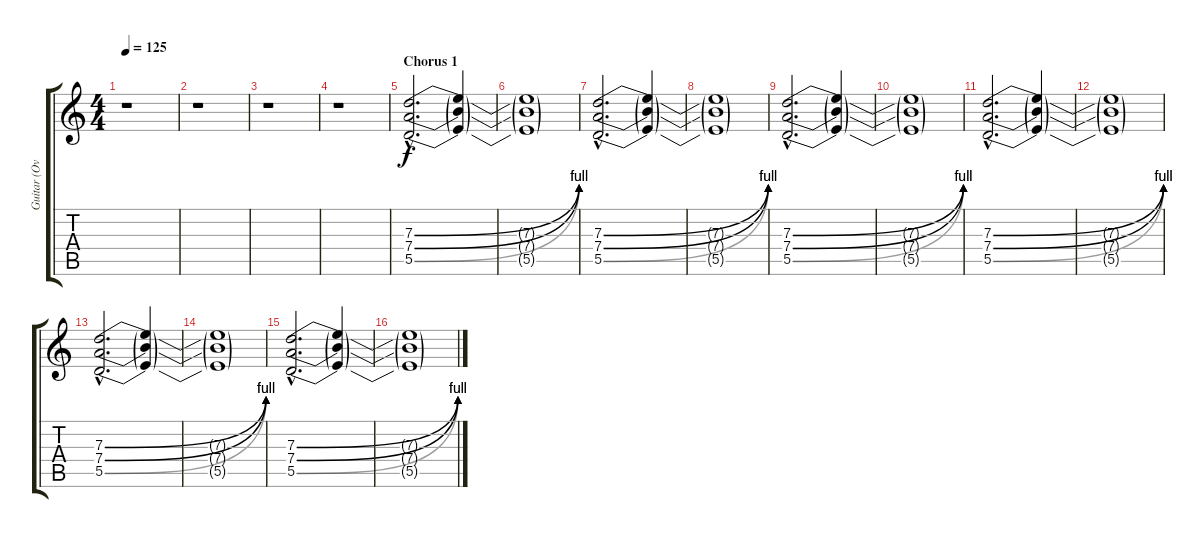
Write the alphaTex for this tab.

\track ("Guitar (Overdub Overdrive)" "Guitar (Ov") {instrument overdrivenguitar}
\staff {score tabs}
\tuning (E4 B3 G3 D3 A2 E2) {hide}
\ts (4 4)
\tempo 125
\clef g2
\ks c
r.1{dy f} |
r.1 |
r.1 |
r.1 |
\section ("" "Chorus 1")
(7.3{be (bend 0 0 60 4) hac} 7.4{be (bend 0 0 60 4) hac} 5.5{be (bend 0 0 60 4) hac}).2{d volume 10 instrument overdrivenguitar} (7.3{t} 7.4{t} 5.5{t}).4 |
(7.3{t} 7.4{t} 5.5{t}).1 |
(7.3{be (bend 0 0 60 4) hac} 7.4{be (bend 0 0 60 4) hac} 5.5{be (bend 0 0 60 4) hac}).2{d} (7.3{t} 7.4{t} 5.5{t}).4 |
(7.3{t} 7.4{t} 5.5{t}).1 |
(7.3{be (bend 0 0 60 4) hac} 7.4{be (bend 0 0 60 4) hac} 5.5{be (bend 0 0 60 4) hac}).2{d} (7.3{t} 7.4{t} 5.5{t}).4 |
(7.3{t} 7.4{t} 5.5{t}).1 |
(7.3{be (bend 0 0 60 4) hac} 7.4{be (bend 0 0 60 4) hac} 5.5{be (bend 0 0 60 4) hac}).2{d} (7.3{t} 7.4{t} 5.5{t}).4 |
(7.3{t} 7.4{t} 5.5{t}).1 |
(7.3{be (bend 0 0 60 4) hac} 7.4{be (bend 0 0 60 4) hac} 5.5{be (bend 0 0 60 4) hac}).2{d} (7.3{t} 7.4{t} 5.5{t}).4 |
(7.3{t} 7.4{t} 5.5{t}).1 |
(7.3{be (bend 0 0 60 4) hac} 7.4{be (bend 0 0 60 4) hac} 5.5{be (bend 0 0 60 4) hac}).2{d} (7.3{t} 7.4{t} 5.5{t}).4 |
(7.3{t} 7.4{t} 5.5{t}).1
